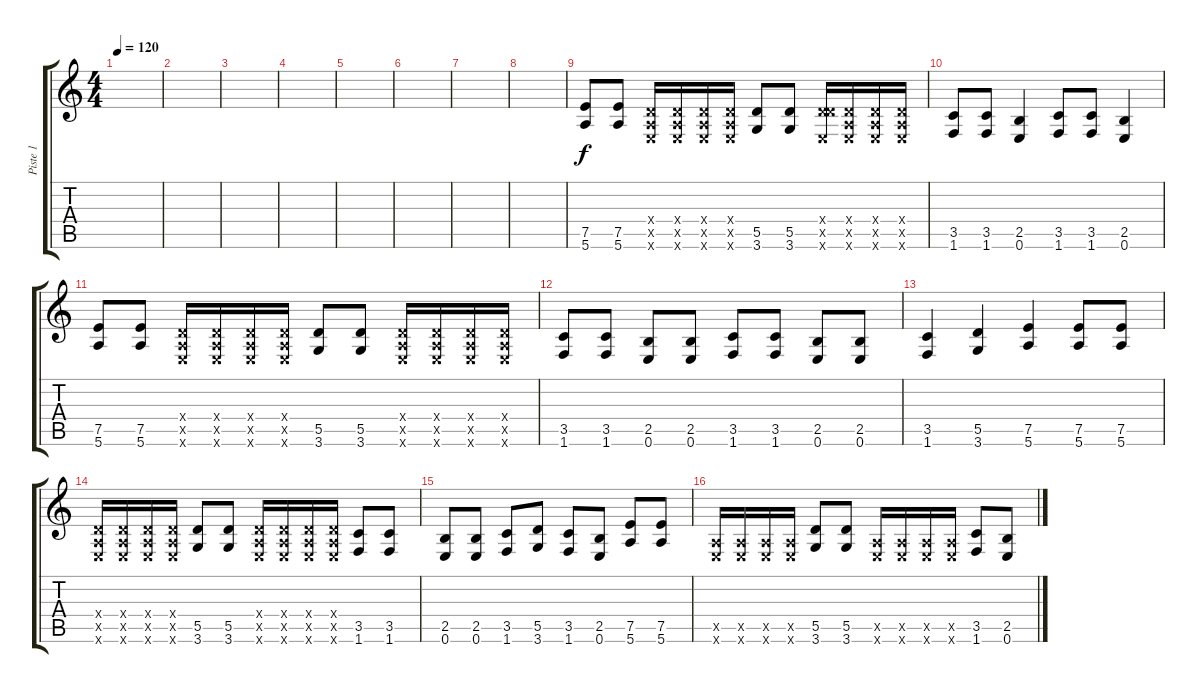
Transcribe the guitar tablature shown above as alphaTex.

\track ("Piste 1" "Piste 1") {instrument distortionguitar}
\staff {score tabs}
\tuning (E4 B3 G3 D3 A2 E2) {hide}
\ts (4 4)
\tempo 120
\clef g2
\ks c
|
|
|
|
|
|
|
|
(7.5 5.6).8{volume 14} (7.5 5.6).8 (0.4{x} 0.5{x} 0.6{x}).16 (0.4{x} 0.5{x} 0.6{x}).16 (0.4{x} 0.5{x} 0.6{x}).16 (0.4{x} 0.5{x} 0.6{x}).16 (5.5 3.6).8 (5.5 3.6).8 (0.4{x} 5.5{x} 0.6{x}).16 (0.4{x} 0.5{x} 0.6{x}).16 (0.4{x} 0.5{x} 0.6{x}).16 (0.4{x} 0.5{x} 0.6{x}).16 |
(3.5 1.6).8 (3.5 1.6).8 (2.5 0.6).4 (3.5 1.6).8 (3.5 1.6).8 (2.5 0.6).4 |
(7.5 5.6).8 (7.5 5.6).8 (0.4{x} 0.5{x} 0.6{x}).16 (0.4{x} 0.5{x} 0.6{x}).16 (0.4{x} 0.5{x} 0.6{x}).16 (0.4{x} 0.5{x} 0.6{x}).16 (5.5 3.6).8 (5.5 3.6).8 (0.4{x} 0.5{x} 0.6{x}).16 (0.4{x} 0.5{x} 0.6{x}).16 (0.4{x} 0.5{x} 0.6{x}).16 (0.4{x} 0.5{x} 0.6{x}).16 |
(3.5 1.6).8 (3.5 1.6).8 (2.5 0.6).8 (2.5 0.6).8 (3.5 1.6).8 (3.5 1.6).8 (2.5 0.6).8 (2.5 0.6).8 |
(3.5 1.6).4 (5.5 3.6).4 (7.5 5.6).4 (7.5 5.6).8 (7.5 5.6).8 |
(0.4{x} 0.5{x} 0.6{x}).16 (0.4{x} 0.5{x} 0.6{x}).16 (0.4{x} 0.5{x} 0.6{x}).16 (0.4{x} 0.5{x} 0.6{x}).16 (5.5 3.6).8 (5.5 3.6).8 (0.4{x} 0.5{x} 0.6{x}).16 (0.4{x} 0.5{x} 0.6{x}).16 (0.4{x} 0.5{x} 0.6{x}).16 (0.4{x} 0.5{x} 0.6{x}).16 (3.5 1.6).8 (3.5 1.6).8 |
(2.5 0.6).8 (2.5 0.6).8 (3.5 1.6).8 (5.5 3.6).8 (3.5 1.6).8 (2.5 0.6).8 (7.5 5.6).8 (7.5 5.6).8 |
(0.5{x} 0.6{x}).16 (0.5{x} 0.6{x}).16 (0.5{x} 0.6{x}).16 (0.5{x} 0.6{x}).16 (5.5 3.6).8 (5.5 3.6).8 (0.5{x} 0.6{x}).16 (0.5{x} 0.6{x}).16 (0.5{x} 0.6{x}).16 (0.5{x} 0.6{x}).16 (3.5 1.6).8 (2.5 0.6).8
